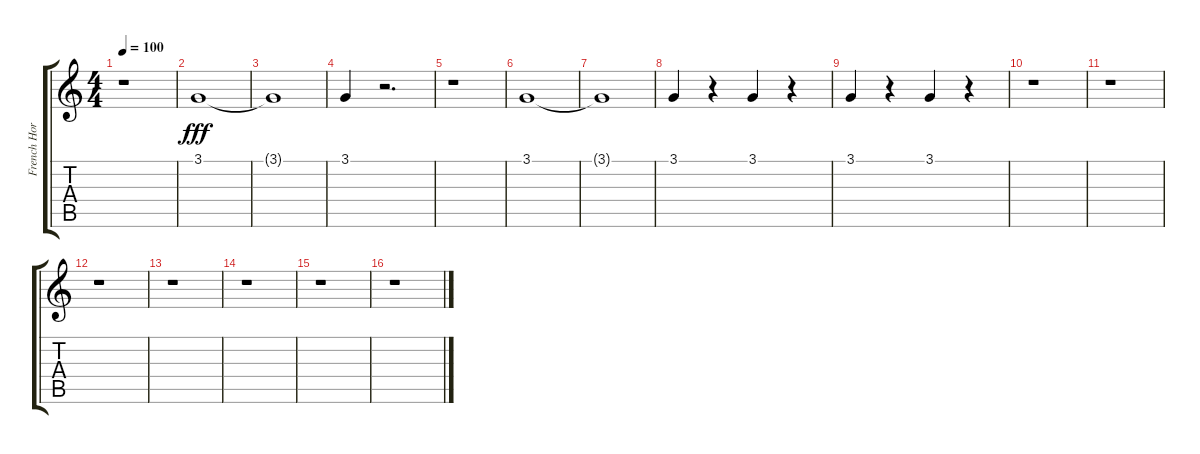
\track ("French Horn" "French Hor") {instrument frenchhorn}
\staff {score tabs}
\tuning (E4 B3 G3 D3 A2 E2) {hide}
\ts (4 4)
\tempo 100
\clef g2
\ks c
r.1{dy fff} |
3.1.1 |
3.1{t}.1 |
3.1.4 r.2{d} |
r.1 |
3.1.1 |
3.1{t}.1 |
3.1.4 r.4 3.1.4 r.4 |
3.1.4 r.4 3.1.4 r.4 |
r.1 |
r.1 |
r.1 |
r.1 |
r.1 |
r.1 |
r.1
